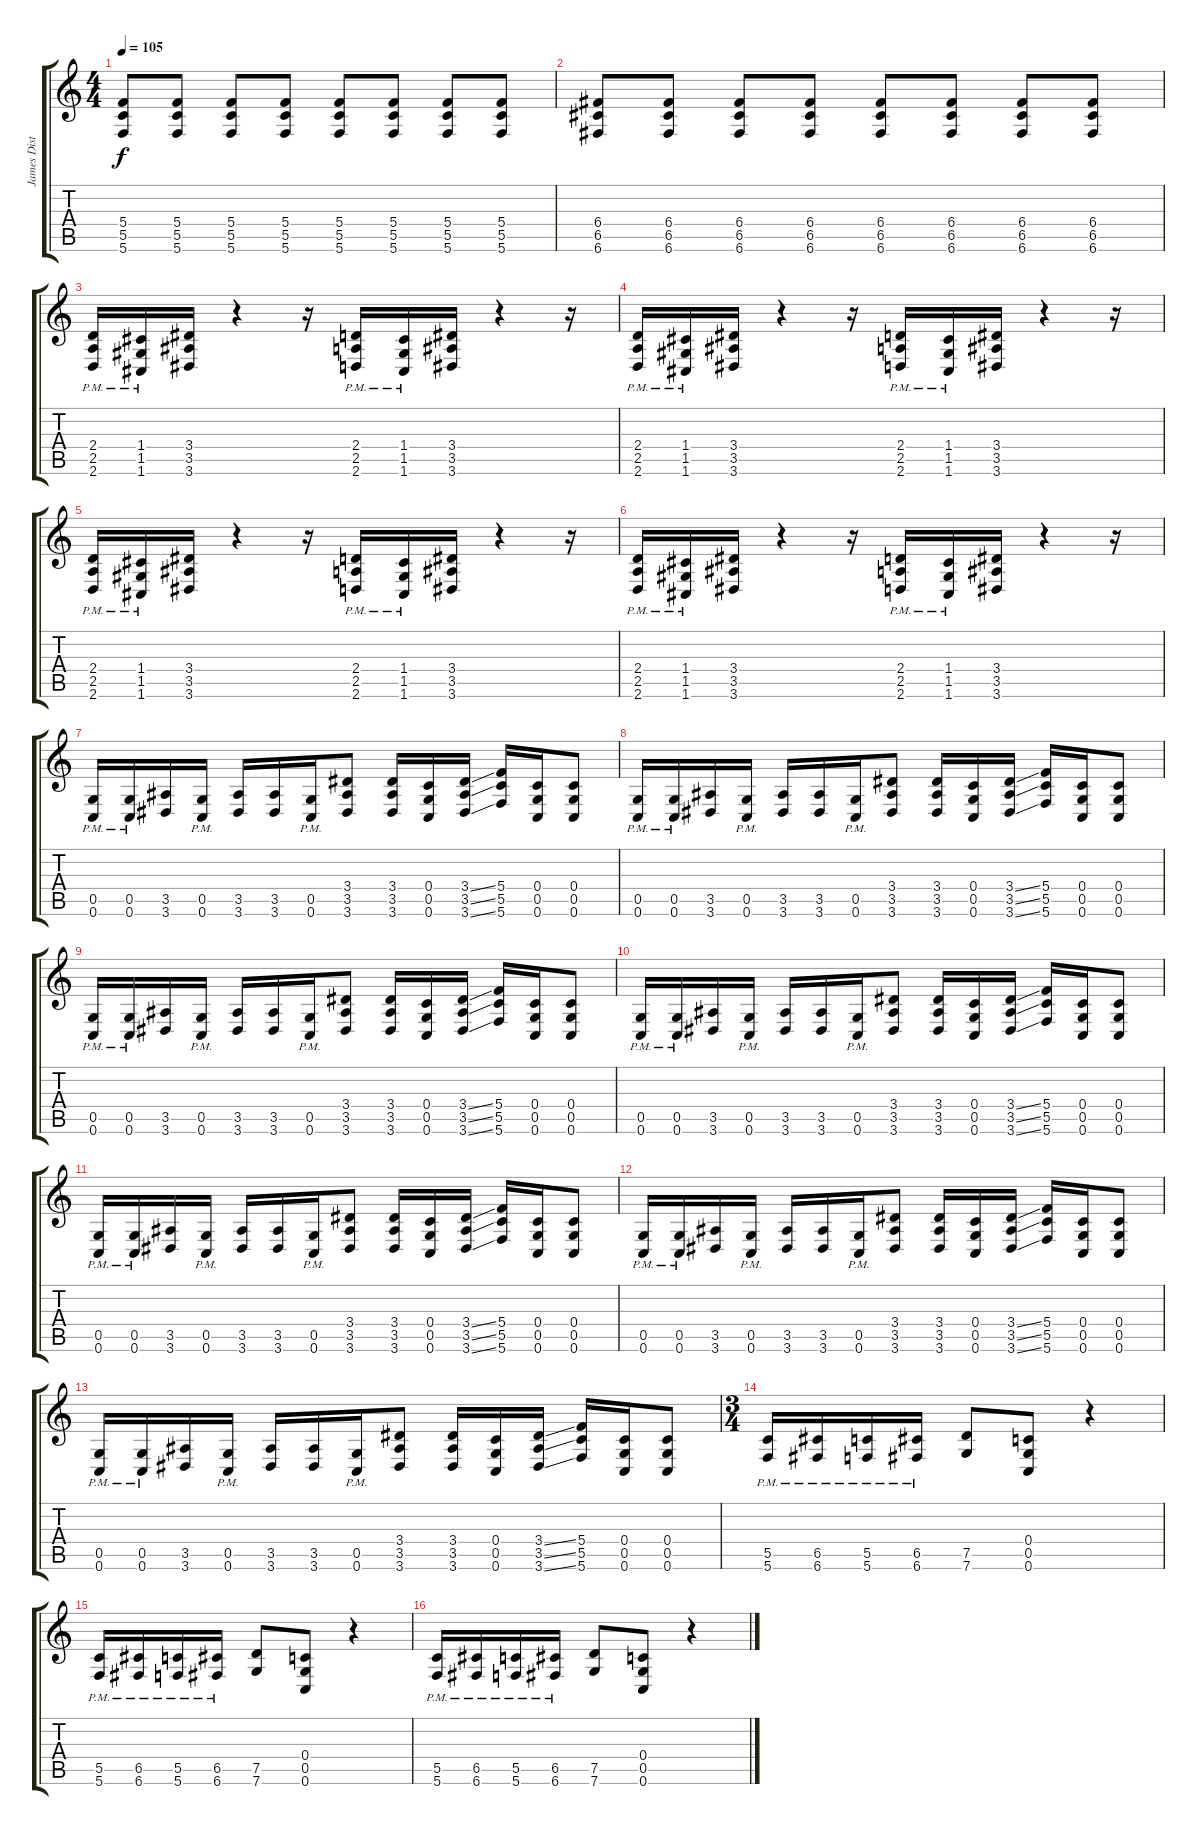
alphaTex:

\track ("James Distortion" "James Dist") {instrument distortionguitar}
\staff {score tabs}
\tuning (D4 A3 F3 C3 G2 C2) {hide}
\ts (4 4)
\tempo 105
\clef g2
\ks c
(5.4 5.5 5.6).8{dy f} (5.4 5.5 5.6).8 (5.4 5.5 5.6).8 (5.4 5.5 5.6).8 (5.4 5.5 5.6).8 (5.4 5.5 5.6).8 (5.4 5.5 5.6).8 (5.4 5.5 5.6).8 |
(6.4 6.5 6.6).8 (6.4 6.5 6.6).8 (6.4 6.5 6.6).8 (6.4 6.5 6.6).8 (6.4 6.5 6.6).8 (6.4 6.5 6.6).8 (6.4 6.5 6.6).8 (6.4 6.5 6.6).8 |
(2.4{pm} 2.5{pm} 2.6{pm}).16 (1.4{pm} 1.5{pm} 1.6{pm}).16 (3.4 3.5 3.6).16 r.4 r.16 (2.4{pm} 2.5{pm} 2.6{pm}).16 (1.4{pm} 1.5{pm} 1.6{pm}).16 (3.4 3.5 3.6).16 r.4 r.16 |
(2.4{pm} 2.5{pm} 2.6{pm}).16 (1.4{pm} 1.5{pm} 1.6{pm}).16 (3.4 3.5 3.6).16 r.4 r.16 (2.4{pm} 2.5{pm} 2.6{pm}).16 (1.4{pm} 1.5{pm} 1.6{pm}).16 (3.4 3.5 3.6).16 r.4 r.16 |
(2.4{pm} 2.5{pm} 2.6{pm}).16 (1.4{pm} 1.5{pm} 1.6{pm}).16 (3.4 3.5 3.6).16 r.4 r.16 (2.4{pm} 2.5{pm} 2.6{pm}).16 (1.4{pm} 1.5{pm} 1.6{pm}).16 (3.4 3.5 3.6).16 r.4 r.16 |
(2.4{pm} 2.5{pm} 2.6{pm}).16 (1.4{pm} 1.5{pm} 1.6{pm}).16 (3.4 3.5 3.6).16 r.4 r.16 (2.4{pm} 2.5{pm} 2.6{pm}).16 (1.4{pm} 1.5{pm} 1.6{pm}).16 (3.4 3.5 3.6).16 r.4 r.16 |
(0.5{pm} 0.6).16 (0.5{pm} 0.6).16 (3.5 3.6).16 (0.5{pm} 0.6).16 (3.5 3.6).16 (3.5 3.6).16 (0.5{pm} 0.6).16 (3.4 3.5 3.6).8 (3.4 3.5 3.6).16 (0.4 0.5 0.6).16 (3.4{ss} 3.5{ss} 3.6{ss}).16 (5.4 5.5 5.6).16 (0.4 0.5 0.6).16 (0.4 0.5 0.6).8 |
(0.5{pm} 0.6).16 (0.5{pm} 0.6).16 (3.5 3.6).16 (0.5{pm} 0.6).16 (3.5 3.6).16 (3.5 3.6).16 (0.5{pm} 0.6).16 (3.4 3.5 3.6).8 (3.4 3.5 3.6).16 (0.4 0.5 0.6).16 (3.4{ss} 3.5{ss} 3.6{ss}).16 (5.4 5.5 5.6).16 (0.4 0.5 0.6).16 (0.4 0.5 0.6).8 |
(0.5{pm} 0.6).16 (0.5{pm} 0.6).16 (3.5 3.6).16 (0.5{pm} 0.6).16 (3.5 3.6).16 (3.5 3.6).16 (0.5{pm} 0.6).16 (3.4 3.5 3.6).8 (3.4 3.5 3.6).16 (0.4 0.5 0.6).16 (3.4{ss} 3.5{ss} 3.6{ss}).16 (5.4 5.5 5.6).16 (0.4 0.5 0.6).16 (0.4 0.5 0.6).8 |
(0.5{pm} 0.6).16 (0.5{pm} 0.6).16 (3.5 3.6).16 (0.5{pm} 0.6).16 (3.5 3.6).16 (3.5 3.6).16 (0.5{pm} 0.6).16 (3.4 3.5 3.6).8 (3.4 3.5 3.6).16 (0.4 0.5 0.6).16 (3.4{ss} 3.5{ss} 3.6{ss}).16 (5.4 5.5 5.6).16 (0.4 0.5 0.6).16 (0.4 0.5 0.6).8 |
(0.5{pm} 0.6).16 (0.5{pm} 0.6).16 (3.5 3.6).16 (0.5{pm} 0.6).16 (3.5 3.6).16 (3.5 3.6).16 (0.5{pm} 0.6).16 (3.4 3.5 3.6).8 (3.4 3.5 3.6).16 (0.4 0.5 0.6).16 (3.4{ss} 3.5{ss} 3.6{ss}).16 (5.4 5.5 5.6).16 (0.4 0.5 0.6).16 (0.4 0.5 0.6).8 |
(0.5{pm} 0.6).16 (0.5{pm} 0.6).16 (3.5 3.6).16 (0.5{pm} 0.6).16 (3.5 3.6).16 (3.5 3.6).16 (0.5{pm} 0.6).16 (3.4 3.5 3.6).8 (3.4 3.5 3.6).16 (0.4 0.5 0.6).16 (3.4{ss} 3.5{ss} 3.6{ss}).16 (5.4 5.5 5.6).16 (0.4 0.5 0.6).16 (0.4 0.5 0.6).8 |
(0.5{pm} 0.6).16 (0.5{pm} 0.6).16 (3.5 3.6).16 (0.5{pm} 0.6).16 (3.5 3.6).16 (3.5 3.6).16 (0.5{pm} 0.6).16 (3.4 3.5 3.6).8 (3.4 3.5 3.6).16 (0.4 0.5 0.6).16 (3.4{ss} 3.5{ss} 3.6{ss}).16 (5.4 5.5 5.6).16 (0.4 0.5 0.6).16 (0.4 0.5 0.6).8 |
\ts (3 4)
(5.5{pm} 5.6{pm}).16 (6.5{pm} 6.6{pm}).16 (5.5{pm} 5.6{pm}).16 (6.5{pm} 6.6{pm}).16 (7.5 7.6).8 (0.4 0.5 0.6).8 r.4 |
(5.5{pm} 5.6{pm}).16 (6.5{pm} 6.6{pm}).16 (5.5{pm} 5.6{pm}).16 (6.5{pm} 6.6{pm}).16 (7.5 7.6).8 (0.4 0.5 0.6).8 r.4 |
(5.5{pm} 5.6{pm}).16 (6.5{pm} 6.6{pm}).16 (5.5{pm} 5.6{pm}).16 (6.5{pm} 6.6{pm}).16 (7.5 7.6).8 (0.4 0.5 0.6).8 r.4
